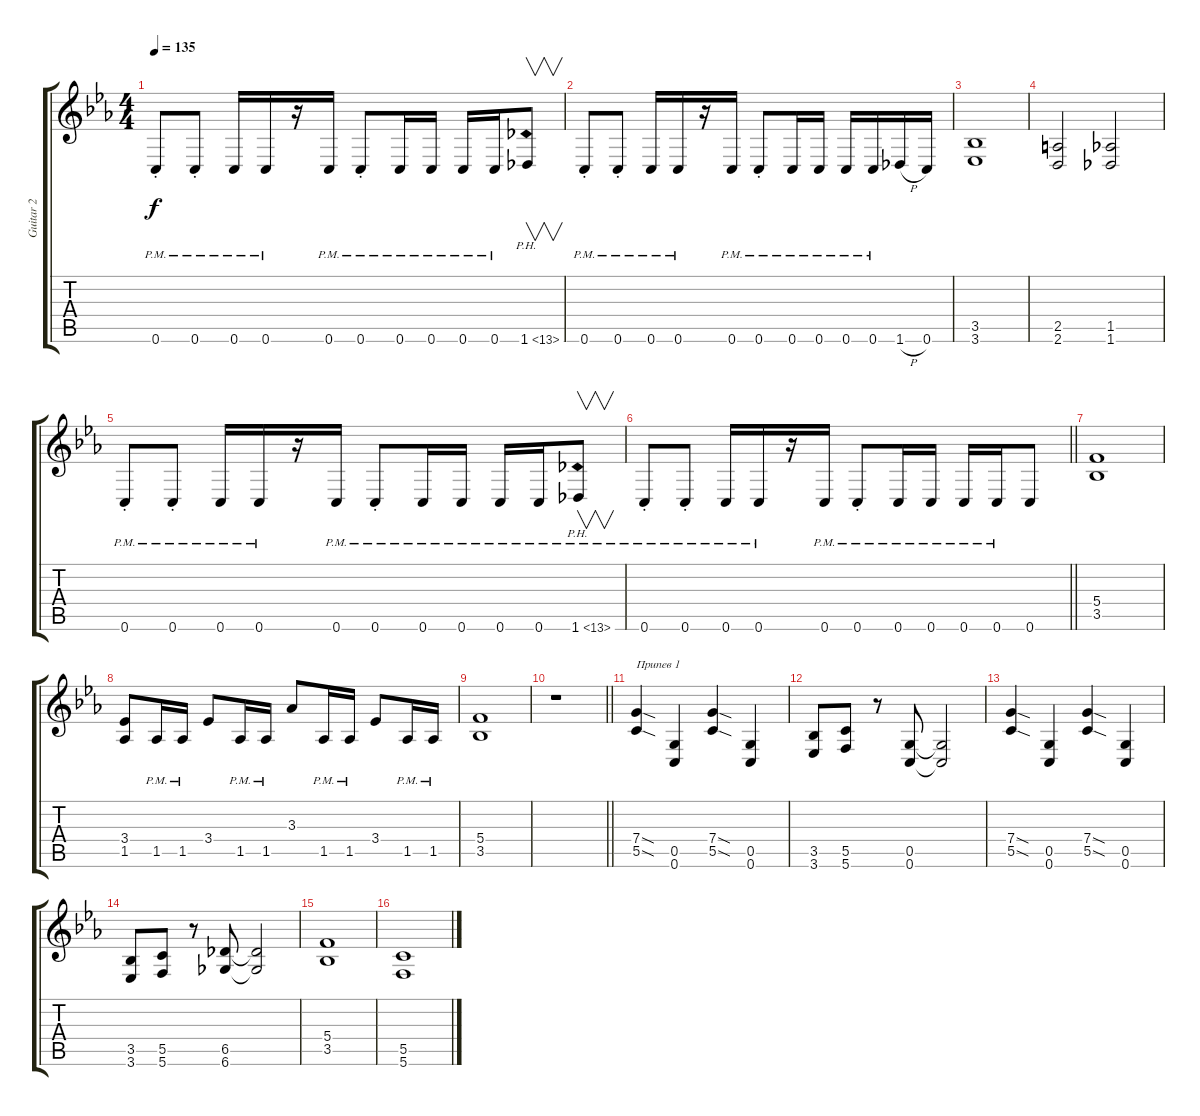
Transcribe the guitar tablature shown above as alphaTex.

\track ("Guitar 2" "Guitar 2") {instrument overdrivenguitar}
\staff {score tabs}
\tuning (D4 A3 F3 C3 G2 C2) {hide}
\ts (4 4)
\tempo 135
\clef g2
\ks cminor
0.6{pm st}.8{dy f} 0.6{pm st}.8 0.6{pm}.16 0.6{pm}.16 r.16 0.6{pm}.16 0.6{pm st}.8 0.6{pm}.16 0.6{pm}.16 0.6{pm}.16 0.6{pm}.16 1.6{ph 12}.8{v} |
0.6{pm st}.8 0.6{pm st}.8 0.6{pm}.16 0.6{pm}.16 r.16 0.6{pm}.16 0.6{pm st}.8 0.6{pm}.16 0.6{pm}.16 0.6{pm}.16 0.6{pm}.16 1.6{h}.16 0.6.16 |
(3.5 3.6).1 |
(2.5 2.6).2 (1.5 1.6).2 |
0.6{pm st}.8 0.6{pm st}.8 0.6{pm}.16 0.6{pm}.16 r.16 0.6{pm}.16 0.6{pm st}.8 0.6{pm}.16 0.6{pm}.16 0.6{pm}.16 0.6{pm}.16 1.6{ph 12 pm}.8{v} |
\barLineRight lightlight
0.6{pm st}.8 0.6{pm st}.8 0.6{pm}.16 0.6{pm}.16 r.16 0.6{pm}.16 0.6{pm st}.8 0.6{pm}.16 0.6{pm}.16 0.6{pm}.16 0.6{pm}.16 0.6.8 |
(5.4 3.5).1 |
(3.4 1.5).8 1.5{pm}.16 1.5{pm}.16 3.4.8 1.5{pm}.16 1.5{pm}.16 3.3.8 1.5{pm}.16 1.5{pm}.16 3.4.8 1.5{pm}.16 1.5{pm}.16 |
(5.4 3.5).1 |
\barLineRight lightlight
r.1 |
(7.4{sod} 5.5{sod}).4{txt "Припев 1"} (0.5 0.6).4 (7.4{sod} 5.5{sod}).4 (0.5 0.6).4 |
(3.5 3.6).8 (5.5 5.6).8 r.8 (0.5 0.6).8 (0.5{t} 0.6{t}).2 |
(7.4{sod} 5.5{sod}).4 (0.5 0.6).4 (7.4{sod} 5.5{sod}).4 (0.5 0.6).4 |
(3.5 3.6).8 (5.5 5.6).8 r.8 (6.5 6.6).8 (6.5{t} 6.6{t}).2 |
(5.4 3.5).1 |
(5.5 5.6).1
